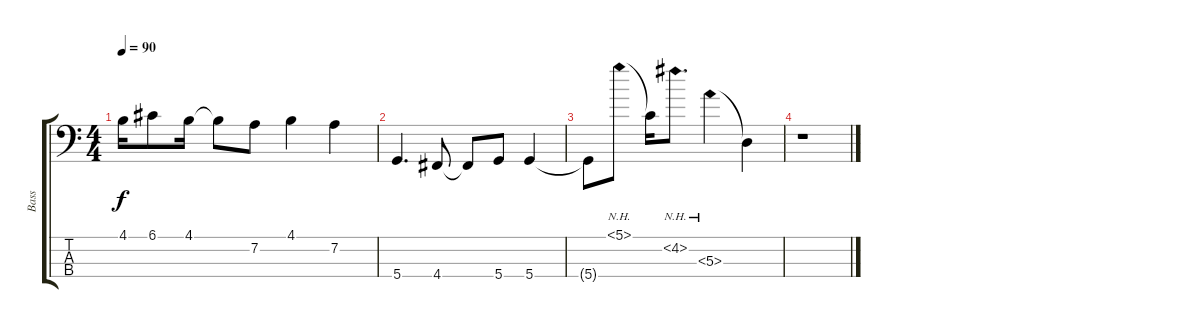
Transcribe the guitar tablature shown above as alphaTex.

\track ("Bass" "Bass") {instrument fretlessbass}
\staff {score tabs}
\tuning (G2 D2 A1 D1) {hide}
\ts (4 4)
\tempo 90
\clef f4
\ks c
4.1.16{dy f} 6.1.8 4.1.16 4.1{t}.8 7.2.8 4.1.4 7.2.4 |
5.4.4{d} 4.4.8 4.4{t}.8 5.4.8 5.4.4 |
5.4{t}.8 5.1{nh}.8 5.1{t}.16 4.2{nh}.8{d} 5.3{nh}.4 5.3{t}.4 |
r.1
